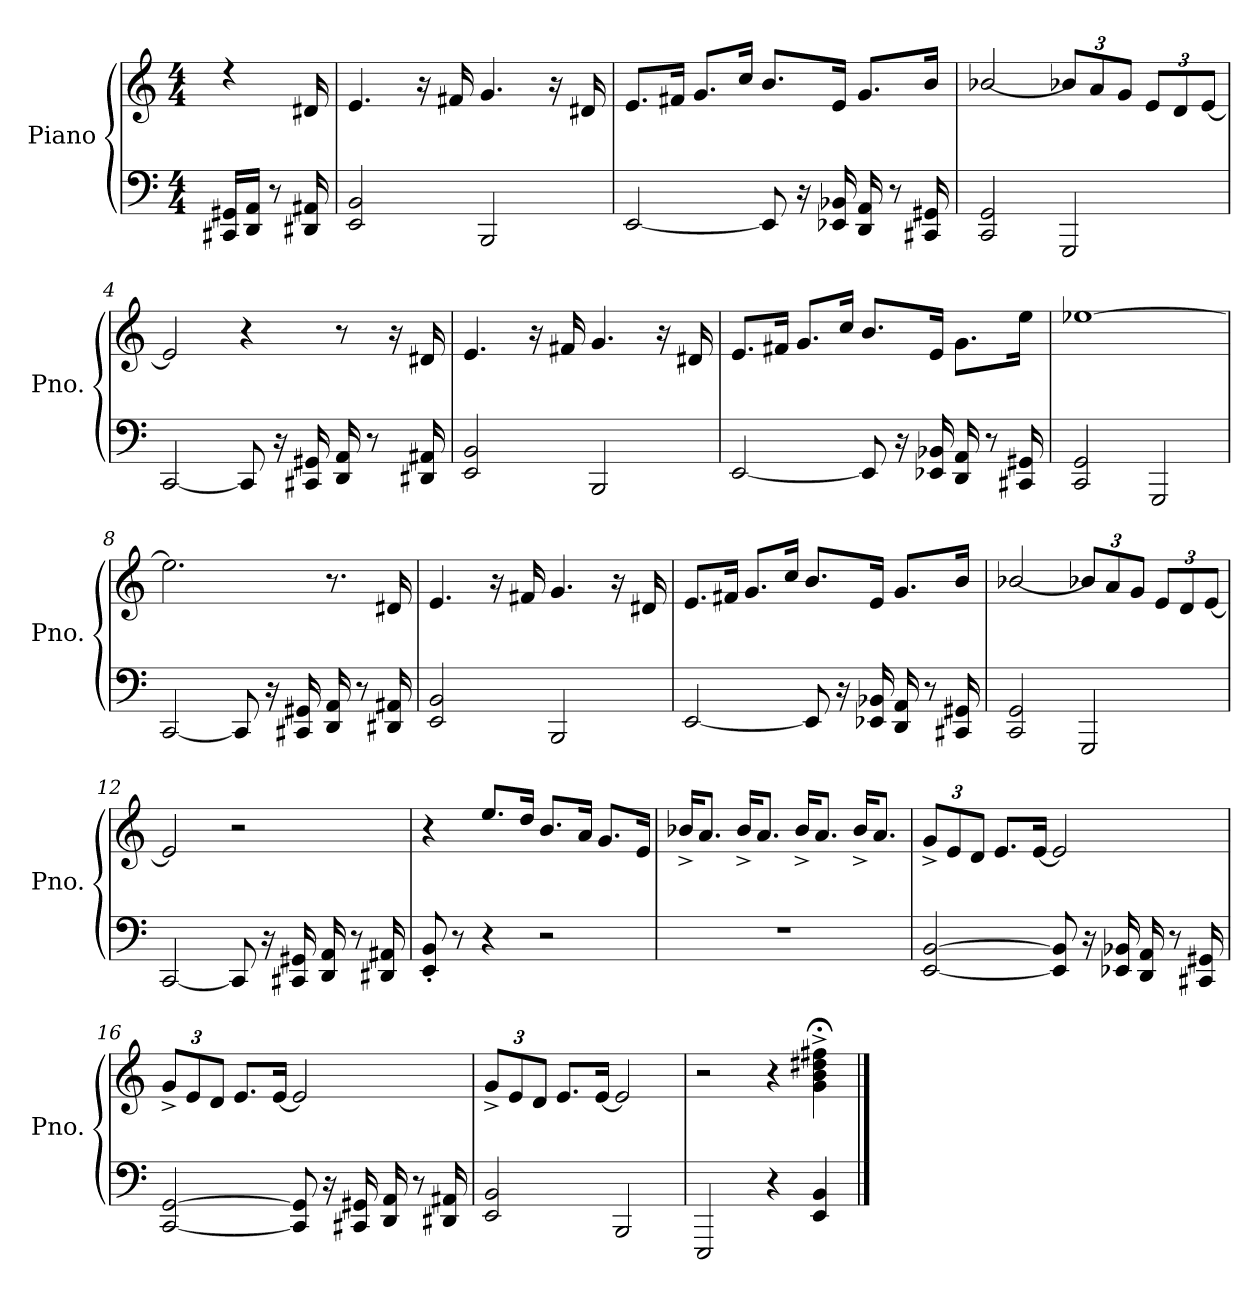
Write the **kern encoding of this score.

**kern	**kern
*part1	*part1
*staff2	*staff1
*I"Piano	*
*I'Pno.	*
*clefF4	*clefG2
*k[]	*k[]
*M4/4	*M4/4
*MM110	*MM110
=	=
16CC#X/ 16GG#X/LL	4rdd
16DD/ 16AA/JJ	.
8r	.
16DD#X/ 16AA#X/	16d#X/
=1	=1
2EE/ 2BB/	4.e/
.	16r
.	16f#X/
2BBB/	4.g/
.	16r
.	16d#X/
=2	=2
[2EE/	8.e/L
.	16f#X/Jk
.	8.g/L
.	16cc/Jk
8EE/]	8.b/L
16r	.
16EE-X/ 16BB-X/	16e/Jk
16DD/ 16AA/	8.g/L
8r	.
16CC#X/ 16GG#X/	16b/Jk
=3	=3
2CC/ 2GG/	[2b-X/
*	*Xbrackettup
2GGG/	12b-X/L]
.	12a/
.	12g/J
.	12e/L
.	12d/
.	[12e/J
!!LO:LB:g=z
=4	=4
[2CC/	2e/]
8CC/]	4r
16r	.
16CC#X/ 16GG#X/	.
16DD/ 16AA/	8r
8r	.
.	16r
16DD#X/ 16AA#X/	16d#X/
=5	=5
2EE/ 2BB/	4.e/
.	16r
.	16f#X/
2BBB/	4.g/
.	16r
.	16d#X/
=6	=6
[2EE/	8.e/L
.	16f#X/Jk
.	8.g/L
.	16cc/Jk
8EE/]	8.b/L
16r	.
16EE-X/ 16BB-X/	16e/Jk
16DD/ 16AA/	8.g\L
8r	.
16CC#X/ 16GG#X/	16ee\Jk
=7	=7
2CC/ 2GG/	[1ee-X
2GGG/	.
!!LO:LB:g=z
=8	=8
[2CC/	2.ee-\]
8CC/]	.
16r	.
16CC#X/ 16GG#X/	.
16DD/ 16AA/	8.r
8r	.
16DD#X/ 16AA#X/	16d#X/
=9	=9
2EE/ 2BB/	4.e/
.	16r
.	16f#X/
2BBB/	4.g/
.	16r
.	16d#X/
=10	=10
[2EE/	8.e/L
.	16f#X/Jk
.	8.g/L
.	16cc/Jk
8EE/]	8.b/L
16r	.
16EE-X/ 16BB-X/	16e/Jk
16DD/ 16AA/	8.g/L
8r	.
16CC#X/ 16GG#X/	16b/Jk
=11	=11
2CC/ 2GG/	[2b-X/
2GGG/	12b-X/L]
.	12a/
.	12g/J
.	12e/L
.	12d/
.	[12e/J
!!LO:LB:g=z
=12	=12
[2CC/	2e/]
8CC/]	2r
16r	.
16CC#X/ 16GG#X/	.
16DD/ 16AA/	.
8r	.
16DD#X/ 16AA#X/	.
=13	=13
8EE/' 8BB/'	4r
8r	.
4r	8.ee/L
.	16dd/Jk
2r	8.b/L
.	16a/Jk
.	8.g/L
.	16e/Jk
=14	=14
1r	16b-X^/KL
.	8.a/J
.	16b-^/KL
.	8.a/J
.	16b-^/KL
.	8.a/J
.	16b-^/KL
.	8.a/J
=15	=15
[2EE/ [2BB/	12g^/L
.	12e/
.	12d/J
.	8.e/L
.	[16e/Jk
8EE/] 8BB/]	2e/]
16r	.
16EE-X/ 16BB-X/	.
16DD/ 16AA/	.
8r	.
16CC#X/ 16GG#X/	.
!!LO:LB:g=z
=16	=16
[2CC/ [2GG/	12g^/L
.	12e/
.	12d/J
.	8.e/L
.	[16e/Jk
8CC/] 8GG/]	2e/]
16r	.
16CC#X/ 16GG#X/	.
16DD/ 16AA/	.
8r	.
16DD#X/ 16AA#X/	.
=17	=17
2EE/ 2BB/	12g^/L
.	12e/
.	12d/J
.	8.e/L
.	[16e/Jk
2BBB/	2e/]
=18	=18
2EEE/	2r
4r	4r
4EE/ 4BB/	4g\;<^ 4b\;<^ 4dd#X\;<^ 4ff#X\;<^
==	==
*-	*-
